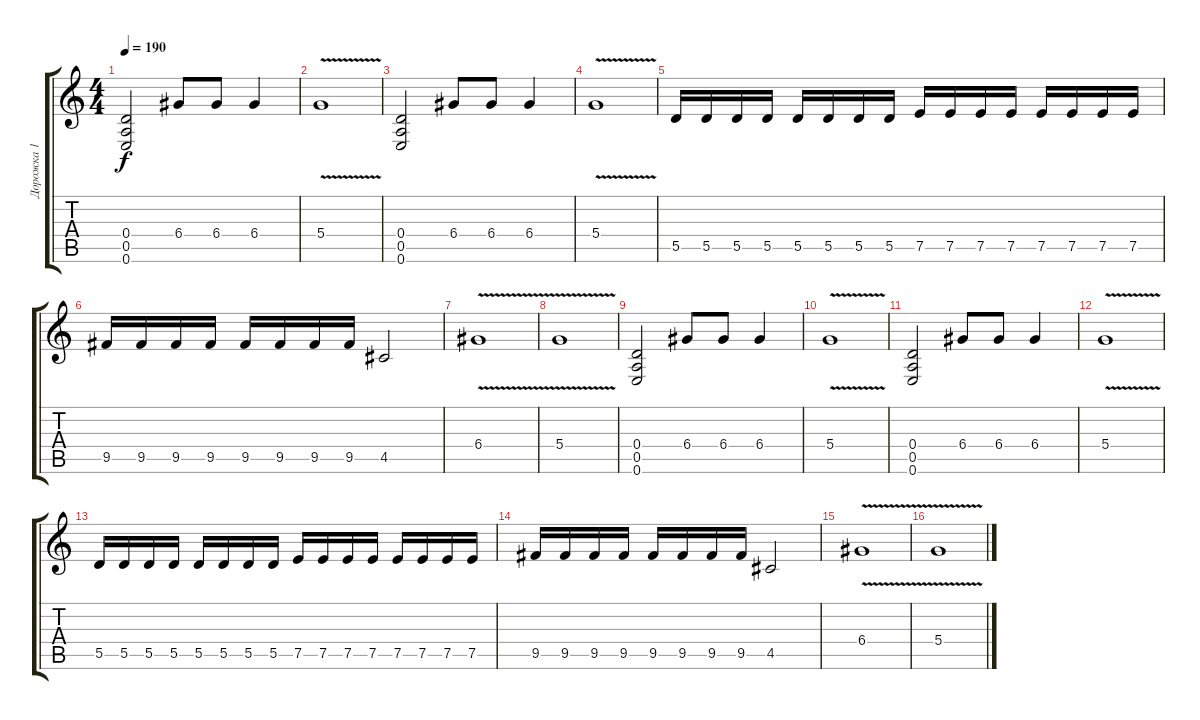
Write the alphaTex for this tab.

\track ("Дорожка 1" "Дорожка 1") {instrument distortionguitar}
\staff {score tabs}
\tuning (E4 B3 G3 D3 A2 E2) {hide}
\ts (4 4)
\tempo 190
\clef g2
\ks c
(0.4 0.5 0.6).2{dy f} 6.4.8 6.4.8 6.4.4 |
5.4{v}.1 |
(0.4 0.5 0.6).2 6.4.8 6.4.8 6.4.4 |
5.4{v}.1 |
5.5.16 5.5.16 5.5.16 5.5.16 5.5.16 5.5.16 5.5.16 5.5.16 7.5.16 7.5.16 7.5.16 7.5.16 7.5.16 7.5.16 7.5.16 7.5.16 |
9.5.16 9.5.16 9.5.16 9.5.16 9.5.16 9.5.16 9.5.16 9.5.16 4.5.2 |
6.4{v}.1 |
5.4{v}.1 |
(0.4 0.5 0.6).2 6.4.8 6.4.8 6.4.4 |
5.4{v}.1 |
(0.4 0.5 0.6).2 6.4.8 6.4.8 6.4.4 |
5.4{v}.1 |
5.5.16 5.5.16 5.5.16 5.5.16 5.5.16 5.5.16 5.5.16 5.5.16 7.5.16 7.5.16 7.5.16 7.5.16 7.5.16 7.5.16 7.5.16 7.5.16 |
9.5.16 9.5.16 9.5.16 9.5.16 9.5.16 9.5.16 9.5.16 9.5.16 4.5.2 |
6.4{v}.1 |
5.4{v}.1
